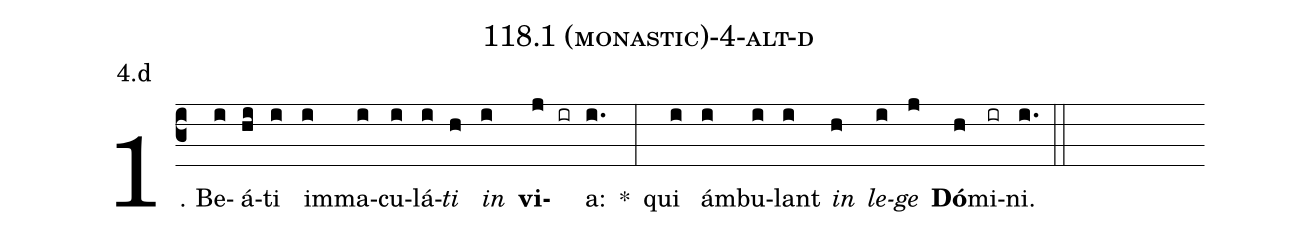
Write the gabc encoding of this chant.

name: 118.1 (monastic)-4-alt-d;
annotation: 4.d;
%%
(c3)1. Be(i)á(hi)ti(i) im(i)ma(i)cu(i)lá(i)<i>ti</i>(h) <i>in</i>(i) <b>vi</b>(j ir)a:(i.) *(:) qui(i) ám(i)bu(i)lant(i) <i>in</i>(h) <i>le</i>(i)<i>ge</i>(j) <b>Dó</b>(h)mi(ir)ni.(i.) (::)
